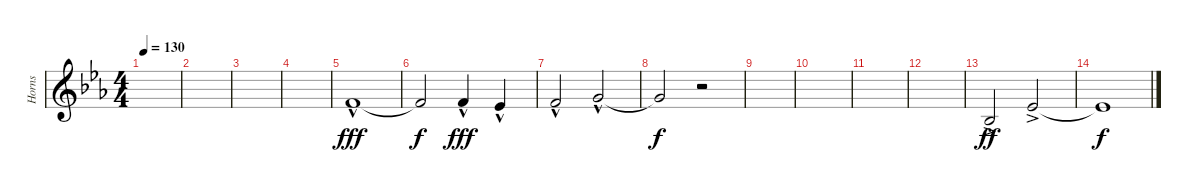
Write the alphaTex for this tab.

\track ("Horns" "Horns") {instrument frenchhorn}
\staff {score}
\tuning (E4 B3 G3 D3 A2 E2) {hide}
\ts (4 4)
\tempo 130
\clef g2
\ks cminor
|
|
|
|
1.1{hac}.1{dy fff} |
1.1{t}.2{dy f} 1.1{hac}.4{dy fff} 4.2{hac}.4 |
1.1{hac}.2 3.1{hac}.2 |
3.1{t}.2{dy f} r.2 |
|
|
|
|
3.3{ac}.2{dy ff} 4.2{ac}.2 |
4.2{t}.1{dy f}
